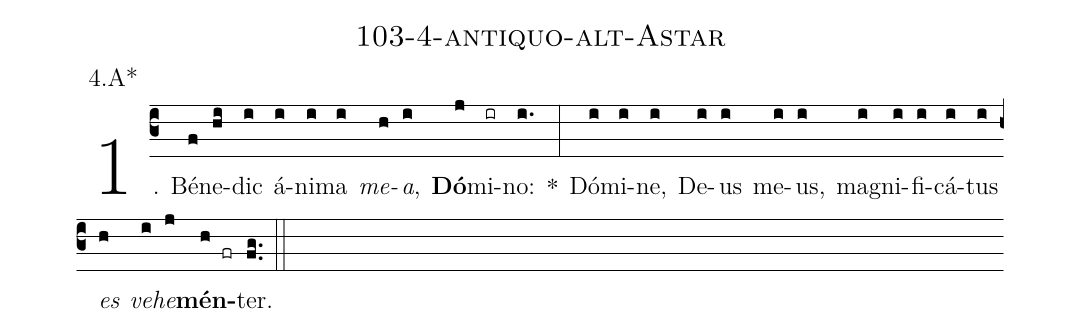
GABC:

name: 103-4-antiquo-alt-Astar;
annotation: 4.A*;
%%
(c3)1. Bé(f)ne(hi)dic(i) á(i)ni(i)ma(i) <i>me</i>(h)<i>a</i>,(i) <b>Dó</b>(j)mi(ir)no:(i.) *(:) Dó(i)mi(i)ne,(i) De(i)us(i) me(i)us,(i) ma(i)gni(i)fi(i)cá(i)tus(i) <i>es</i>(h) <i>ve</i>(i)<i>he</i>(j)<b>mén</b>(h fr)ter.(fg..) (::)
